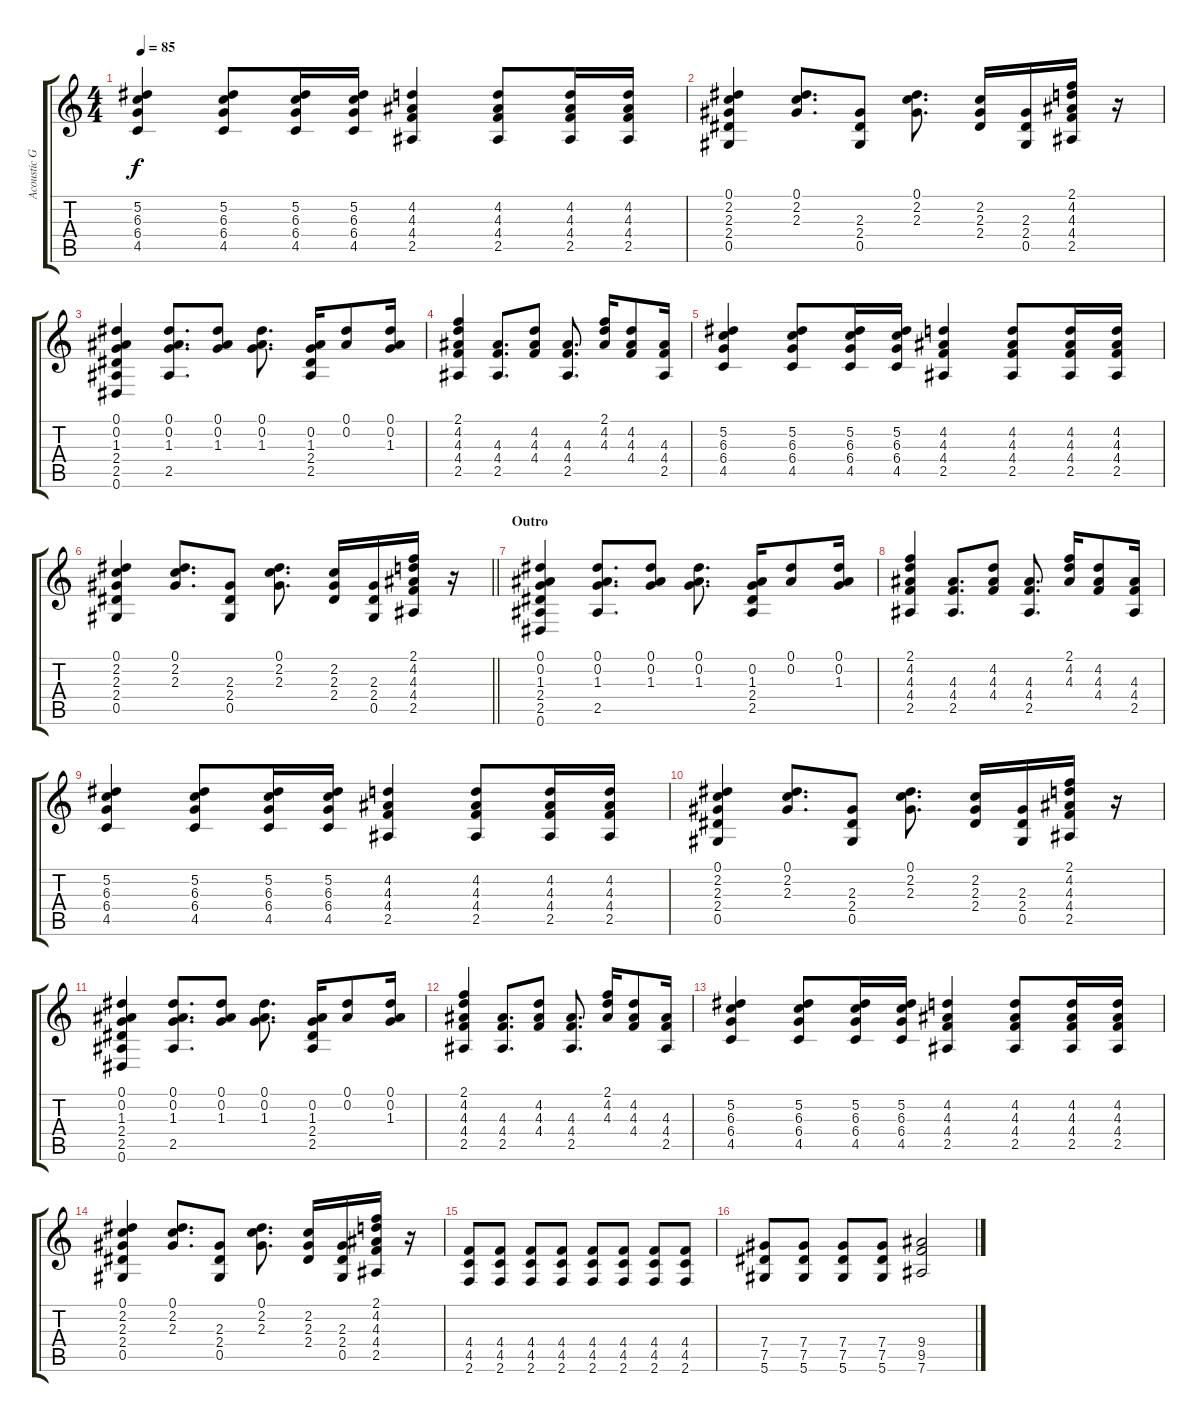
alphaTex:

\track ("Acoustic Guitar" "Acoustic G") {instrument acousticguitarsteel}
\staff {score tabs}
\tuning (Eb4 Bb3 Gb3 Db3 Ab2 Eb2) {hide}
\ts (4 4)
\tempo 85
\clef g2
\ks c
(5.2 6.3 6.4 4.5).4{dy f} (5.2 6.3 6.4 4.5).8 (5.2 6.3 6.4 4.5).16 (5.2 6.3 6.4 4.5).16 (4.2 4.3 4.4 2.5).4 (4.2 4.3 4.4 2.5).8 (4.2 4.3 4.4 2.5).16 (4.2 4.3 4.4 2.5).16 |
(0.1 2.2 2.3 2.4 0.5).4 (0.1 2.2 2.3).8{d} (2.3 2.4 0.5).8 (0.1 2.2 2.3).8{d} (2.2 2.3 2.4).16 (2.3 2.4 0.5).16 (2.1 4.2 4.3 4.4 2.5).16 r.16 |
(0.1 0.2 1.3 2.4 2.5 0.6).4 (0.1 0.2 1.3 2.5).8{d} (0.1 0.2 1.3).8 (0.1 0.2 1.3).8{d} (0.2 1.3 2.4 2.5).16 (0.1 0.2).8 (0.1 0.2 1.3).16 |
(2.1 4.2 4.3 4.4 2.5).4 (4.3 4.4 2.5).8{d} (4.2 4.3 4.4).8 (4.3 4.4 2.5).8{d} (2.1 4.2 4.3).16 (4.2 4.3 4.4).8 (4.3 4.4 2.5).16 |
(5.2 6.3 6.4 4.5).4 (5.2 6.3 6.4 4.5).8 (5.2 6.3 6.4 4.5).16 (5.2 6.3 6.4 4.5).16 (4.2 4.3 4.4 2.5).4 (4.2 4.3 4.4 2.5).8 (4.2 4.3 4.4 2.5).16 (4.2 4.3 4.4 2.5).16 |
\barLineRight lightlight
(0.1 2.2 2.3 2.4 0.5).4 (0.1 2.2 2.3).8{d} (2.3 2.4 0.5).8 (0.1 2.2 2.3).8{d} (2.2 2.3 2.4).16 (2.3 2.4 0.5).16 (2.1 4.2 4.3 4.4 2.5).16 r.16 |
\section ("" "Outro")
(0.1 0.2 1.3 2.4 2.5 0.6).4 (0.1 0.2 1.3 2.5).8{d} (0.1 0.2 1.3).8 (0.1 0.2 1.3).8{d} (0.2 1.3 2.4 2.5).16 (0.1 0.2).8 (0.1 0.2 1.3).16 |
(2.1 4.2 4.3 4.4 2.5).4 (4.3 4.4 2.5).8{d} (4.2 4.3 4.4).8 (4.3 4.4 2.5).8{d} (2.1 4.2 4.3).16 (4.2 4.3 4.4).8 (4.3 4.4 2.5).16 |
(5.2 6.3 6.4 4.5).4 (5.2 6.3 6.4 4.5).8 (5.2 6.3 6.4 4.5).16 (5.2 6.3 6.4 4.5).16 (4.2 4.3 4.4 2.5).4 (4.2 4.3 4.4 2.5).8 (4.2 4.3 4.4 2.5).16 (4.2 4.3 4.4 2.5).16 |
(0.1 2.2 2.3 2.4 0.5).4 (0.1 2.2 2.3).8{d} (2.3 2.4 0.5).8 (0.1 2.2 2.3).8{d} (2.2 2.3 2.4).16 (2.3 2.4 0.5).16 (2.1 4.2 4.3 4.4 2.5).16 r.16 |
(0.1 0.2 1.3 2.4 2.5 0.6).4 (0.1 0.2 1.3 2.5).8{d} (0.1 0.2 1.3).8 (0.1 0.2 1.3).8{d} (0.2 1.3 2.4 2.5).16 (0.1 0.2).8 (0.1 0.2 1.3).16 |
(2.1 4.2 4.3 4.4 2.5).4 (4.3 4.4 2.5).8{d} (4.2 4.3 4.4).8 (4.3 4.4 2.5).8{d} (2.1 4.2 4.3).16 (4.2 4.3 4.4).8 (4.3 4.4 2.5).16 |
(5.2 6.3 6.4 4.5).4 (5.2 6.3 6.4 4.5).8 (5.2 6.3 6.4 4.5).16 (5.2 6.3 6.4 4.5).16 (4.2 4.3 4.4 2.5).4 (4.2 4.3 4.4 2.5).8 (4.2 4.3 4.4 2.5).16 (4.2 4.3 4.4 2.5).16 |
(0.1 2.2 2.3 2.4 0.5).4 (0.1 2.2 2.3).8{d} (2.3 2.4 0.5).8 (0.1 2.2 2.3).8{d} (2.2 2.3 2.4).16 (2.3 2.4 0.5).16 (2.1 4.2 4.3 4.4 2.5).16 r.16 |
(4.4 4.5 2.6).8 (4.4 4.5 2.6).8 (4.4 4.5 2.6).8 (4.4 4.5 2.6).8 (4.4 4.5 2.6).8 (4.4 4.5 2.6).8 (4.4 4.5 2.6).8 (4.4 4.5 2.6).8 |
(7.4 7.5 5.6).8 (7.4 7.5 5.6).8 (7.4 7.5 5.6).8 (7.4 7.5 5.6).8 (9.4 9.5 7.6).2
